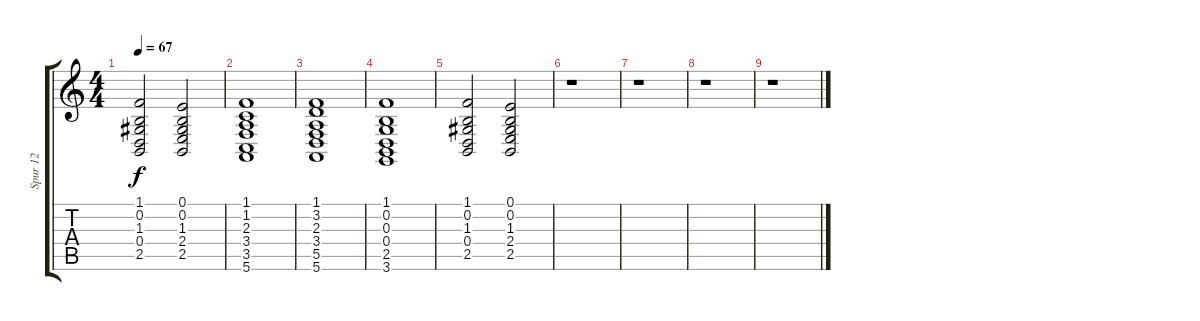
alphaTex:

\track ("Spur 12" "Spur 12") {instrument stringensemble1}
\staff {score tabs}
\tuning (E4 B3 G3 D3 A2 E2) {hide}
\ts (4 4)
\tempo 67
\clef g2
\ks c
(1.1 0.2 1.3 0.4 2.5).2{dy f} (0.1 0.2 1.3 2.4 2.5).2 |
(1.1 1.2 2.3 3.4 3.5 5.6).1 |
(1.1 3.2 2.3 3.4 5.5 5.6).1 |
(1.1 0.2 0.3 0.4 2.5 3.6).1 |
(1.1 0.2 1.3 0.4 2.5).2 (0.1 0.2 1.3 2.4 2.5).2 |
r.1 |
r.1 |
r.1 |
r.1
